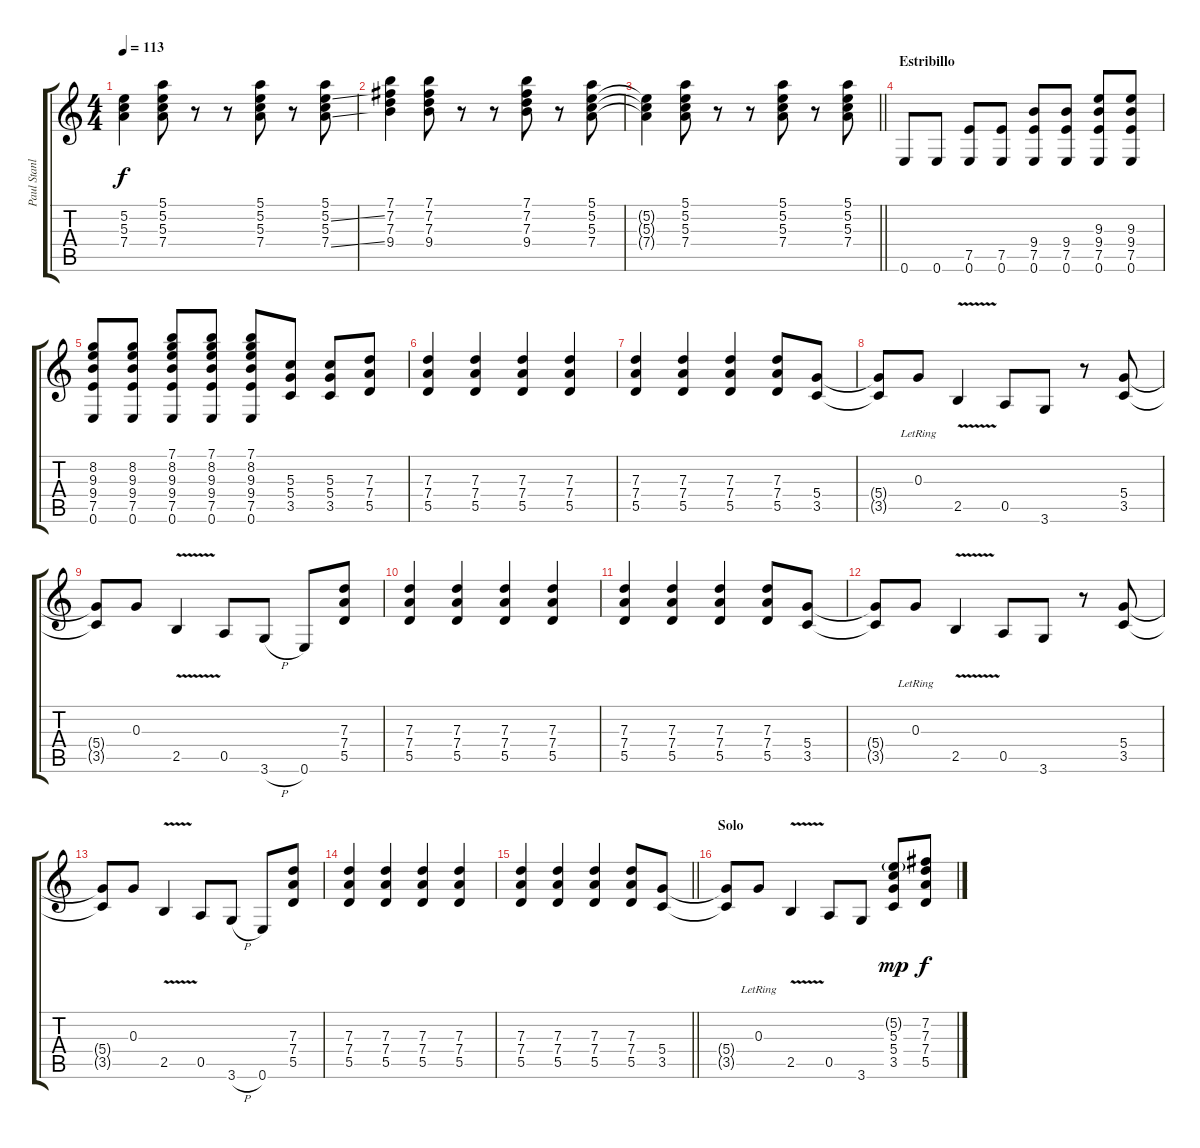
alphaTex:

\track ("Paul Stanley" "Paul Stanl") {instrument acousticguitarsteel}
\staff {score tabs}
\tuning (E4 B3 G3 D3 A2 E2) {hide}
\ts (4 4)
\tempo 113
\clef g2
\ks c
(5.2{t} 5.3{t} 7.4{t}).4{dy f} (5.1 5.2 5.3 7.4).8 r.8 r.8 (5.1 5.2 5.3 7.4).8 r.8 (5.1 5.2{ss} 5.3 7.4{ss}).8 |
(7.1 7.2 7.3 9.4).4 (7.1 7.2 7.3 9.4).8 r.8 r.8 (7.1 7.2 7.3 9.4).8 r.8 (5.1 5.2 5.3 7.4).8 |
\barLineRight lightlight
(5.2{t} 5.3{t} 7.4{t}).4 (5.1 5.2 5.3 7.4).8 r.8 r.8 (5.1 5.2 5.3 7.4).8 r.8 (5.1 5.2 5.3 7.4).8 |
\section ("" "Estribillo")
0.6.8 0.6.8 (7.5 0.6).8 (7.5 0.6).8 (9.4 7.5 0.6).8 (9.4 7.5 0.6).8 (9.3 9.4 7.5 0.6).8 (9.3 9.4 7.5 0.6).8 |
(8.2 9.3 9.4 7.5 0.6).8 (8.2 9.3 9.4 7.5 0.6).8 (7.1 8.2 9.3 9.4 7.5 0.6).8 (7.1 8.2 9.3 9.4 7.5 0.6).8 (7.1 8.2 9.3 9.4 7.5 0.6).8 (5.3 5.4 3.5).8 (5.3 5.4 3.5).8 (7.3 7.4 5.5).8 |
(7.3 7.4 5.5).4 (7.3 7.4 5.5).4 (7.3 7.4 5.5).4 (7.3 7.4 5.5).4 |
(7.3 7.4 5.5).4 (7.3 7.4 5.5).4 (7.3 7.4 5.5).4 (7.3 7.4 5.5).8 (5.4 3.5).8 |
(5.4{t} 3.5{t}).8 0.3{lr}.8 2.5{v}.4 0.5.8 3.6.8 r.8 (5.4 3.5).8 |
(5.4{t} 3.5{t}).8 0.3.8 2.5{v}.4 0.5.8 3.6{h}.8 0.6.8 (7.3 7.4 5.5).8 |
(7.3 7.4 5.5).4 (7.3 7.4 5.5).4 (7.3 7.4 5.5).4 (7.3 7.4 5.5).4 |
(7.3 7.4 5.5).4 (7.3 7.4 5.5).4 (7.3 7.4 5.5).4 (7.3 7.4 5.5).8 (5.4 3.5).8 |
(5.4{t} 3.5{t}).8 0.3{lr}.8 2.5{v}.4 0.5.8 3.6.8 r.8 (5.4 3.5).8 |
(5.4{t} 3.5{t}).8 0.3.8 2.5{v}.4 0.5.8 3.6{h}.8 0.6.8 (7.3 7.4 5.5).8 |
(7.3 7.4 5.5).4 (7.3 7.4 5.5).4 (7.3 7.4 5.5).4 (7.3 7.4 5.5).4 |
\barLineRight lightlight
(7.3 7.4 5.5).4 (7.3 7.4 5.5).4 (7.3 7.4 5.5).4 (7.3 7.4 5.5).8 (5.4 3.5).8 |
\section ("" "Solo")
(5.4{t} 3.5{t}).8 0.3{lr}.8 2.5{v}.4 0.5.8 3.6.8 (5.2{g} 5.3 5.4 3.5).8{dy mp} (7.2 7.3 7.4 5.5).8{dy f}
